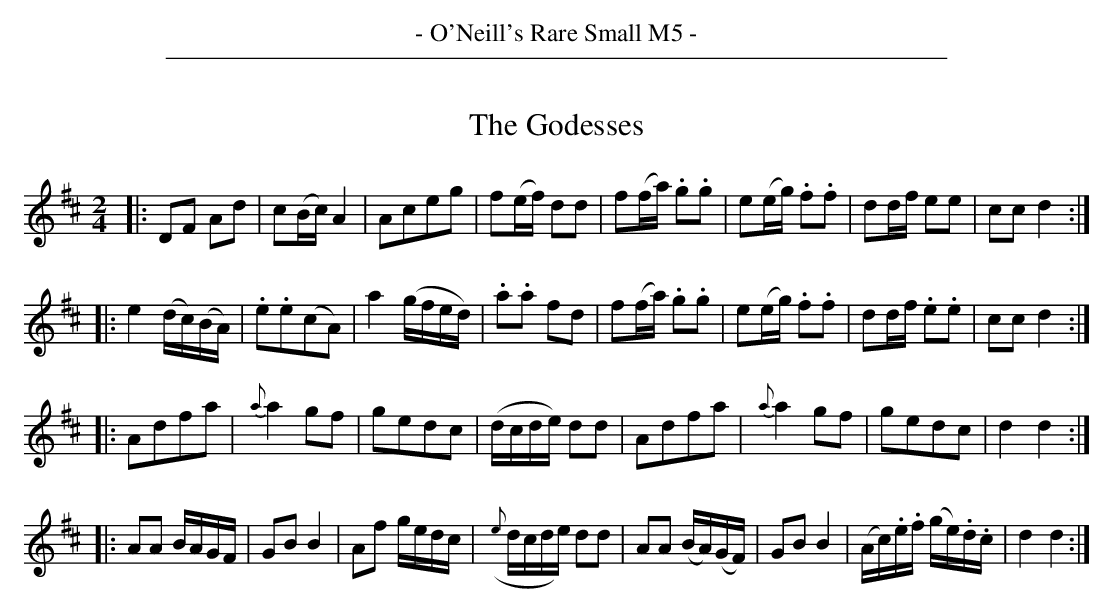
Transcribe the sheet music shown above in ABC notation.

X:1
T: The Godesses
M: 2/4
L: 1/16
K: D
|:\
D2F2 A2d2 | c2(Bc) A4 | A2c2e2g2 | f2(ef) d2d2 |\
f2(fa) .g2.g2 | e2(eg) .f2.f2 | d2df e2e2 | c2c2 d4 :|
|:\
e4 (dc)(BA) | .e2.e2(c2A2) | a4 (gfed) | .a2.a2 f2d2 |\
f2(fa) .g2.g2 | e2(eg) .f2.f2 | d2df .e2.e2 | c2c2 d4 :|
|:\
A2d2f2a2 | {a}a4 g2f2 | g2e2d2c2 | (dcde) d2d2 |\
A2d2f2a2 | {a}a4 g2f2 | g2e2d2c2 | d4 d4 :|
|:\
A2A2 BAGF | G2B2 B4 | A2f2 gedc | ({e}dcde) d2d2 |\
A2A2 (BA)(GF) | G2B2 B4 | (Ac).e.f (ge).d.c | d4 d4 :|
